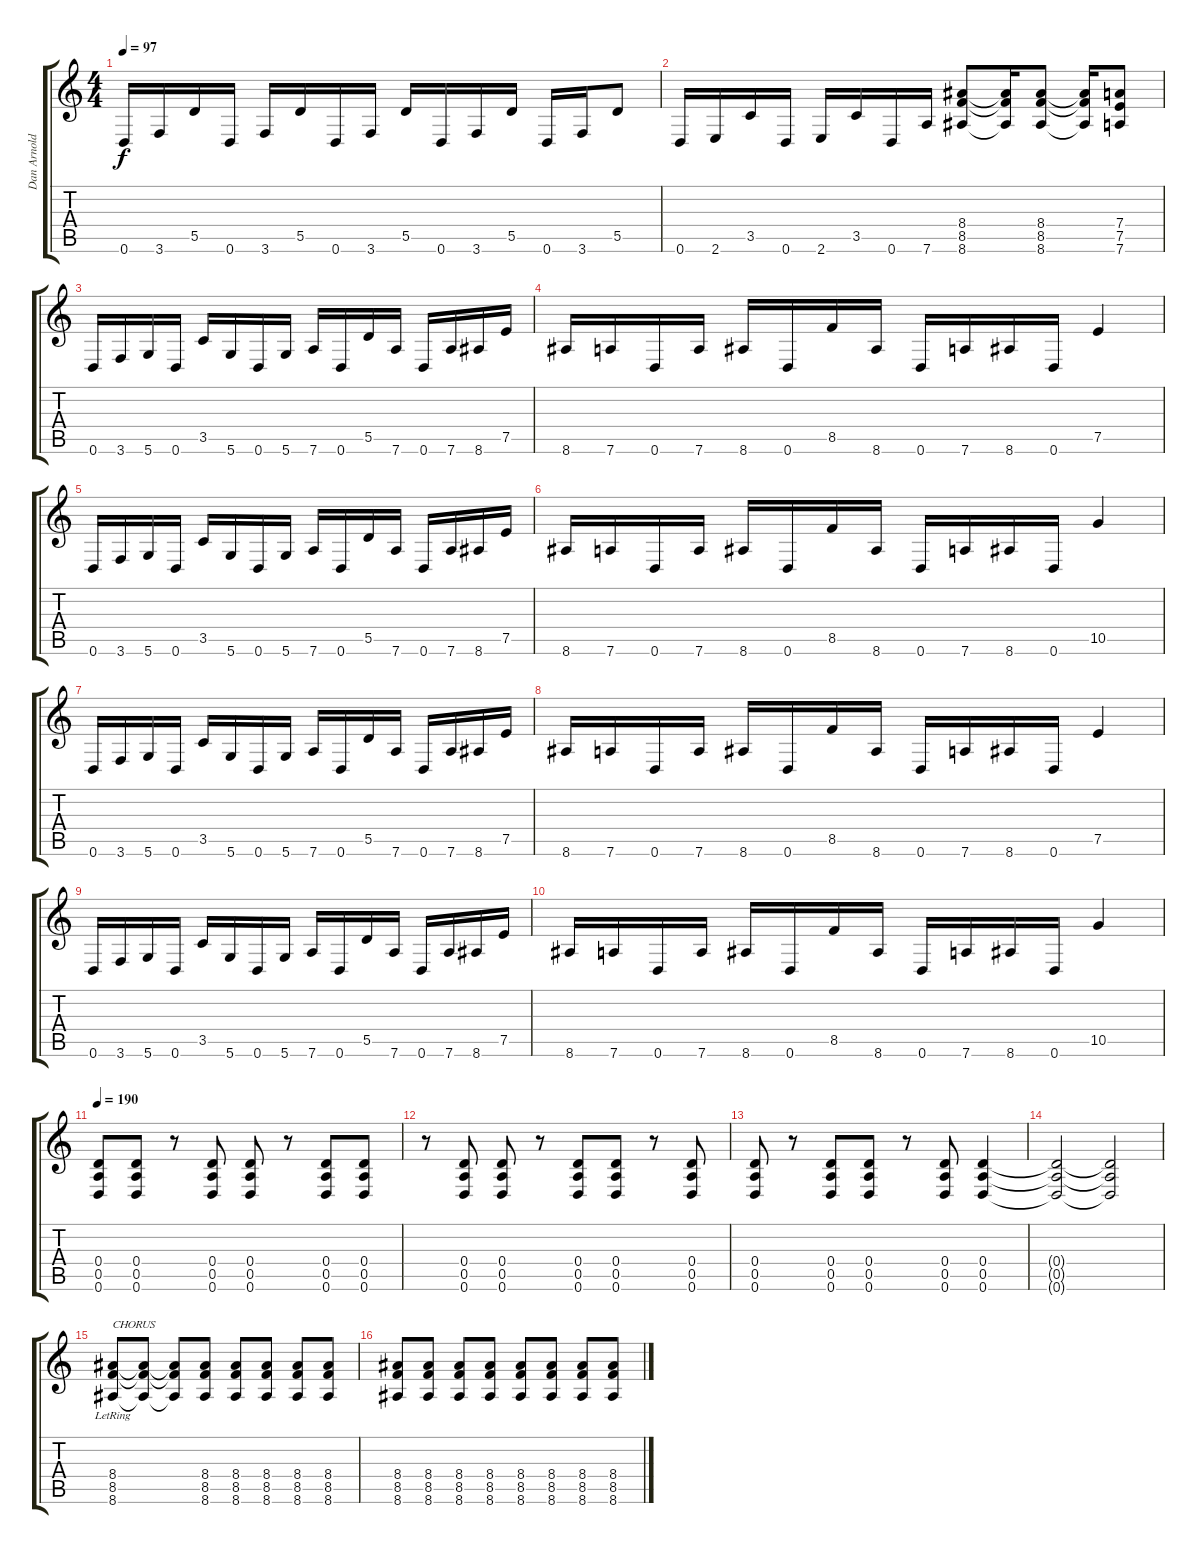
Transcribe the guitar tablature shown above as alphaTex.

\track ("Dan Arnold" "Dan Arnold") {instrument overdrivenguitar}
\staff {score tabs}
\tuning (E4 B3 G3 D3 A2 D2) {hide}
\ts (4 4)
\tempo 97
\clef g2
\ks c
0.6.16{dy f} 3.6.16 5.5.16 0.6.16 3.6.16 5.5.16 0.6.16 3.6.16 5.5.16 0.6.16 3.6.16 5.5.16 0.6.16 3.6.16 5.5.8 |
0.6.16 2.6.16 3.5.16 0.6.16 2.6.16 3.5.16 0.6.16 7.6.16 (8.4 8.5 8.6).8 (8.4{t} 8.5{t} 8.6{t}).16 (8.4 8.5 8.6).8 (8.4{t} 8.5{t} 8.6{t}).16 (7.4 7.5 7.6).8 |
0.6.16 3.6.16 5.6.16 0.6.16 3.5.16 5.6.16 0.6.16 5.6.16 7.6.16 0.6.16 5.5.16 7.6.16 0.6.16 7.6.16 8.6.16 7.5.16 |
8.6.16 7.6.16 0.6.16 7.6.16 8.6.16 0.6.16 8.5.16 8.6.16 0.6.16 7.6.16 8.6.16 0.6.16 7.5.4 |
0.6.16 3.6.16 5.6.16 0.6.16 3.5.16 5.6.16 0.6.16 5.6.16 7.6.16 0.6.16 5.5.16 7.6.16 0.6.16 7.6.16 8.6.16 7.5.16 |
8.6.16 7.6.16 0.6.16 7.6.16 8.6.16 0.6.16 8.5.16 8.6.16 0.6.16 7.6.16 8.6.16 0.6.16 10.5.4 |
0.6.16 3.6.16 5.6.16 0.6.16 3.5.16 5.6.16 0.6.16 5.6.16 7.6.16 0.6.16 5.5.16 7.6.16 0.6.16 7.6.16 8.6.16 7.5.16 |
8.6.16 7.6.16 0.6.16 7.6.16 8.6.16 0.6.16 8.5.16 8.6.16 0.6.16 7.6.16 8.6.16 0.6.16 7.5.4 |
0.6.16 3.6.16 5.6.16 0.6.16 3.5.16 5.6.16 0.6.16 5.6.16 7.6.16 0.6.16 5.5.16 7.6.16 0.6.16 7.6.16 8.6.16 7.5.16 |
8.6.16 7.6.16 0.6.16 7.6.16 8.6.16 0.6.16 8.5.16 8.6.16 0.6.16 7.6.16 8.6.16 0.6.16 10.5.4 |
\tempo 190
(0.4 0.5 0.6).8 (0.4 0.5 0.6).8 r.8 (0.4 0.5 0.6).8 (0.4 0.5 0.6).8 r.8 (0.4 0.5 0.6).8 (0.4 0.5 0.6).8 |
r.8 (0.4 0.5 0.6).8 (0.4 0.5 0.6).8 r.8 (0.4 0.5 0.6).8 (0.4 0.5 0.6).8 r.8 (0.4 0.5 0.6).8 |
(0.4 0.5 0.6).8 r.8 (0.4 0.5 0.6).8 (0.4 0.5 0.6).8 r.8 (0.4 0.5 0.6).8 (0.4 0.5 0.6).4 |
(0.4{t} 0.5{t} 0.6{t}).2 (0.4{t} 0.5{t} 0.6{t}).2 |
(8.4{lr} 8.5 8.6).8{txt "CHORUS"} (8.4{t} 8.5{t} 8.6{t}).8 (8.4{t} 8.5{t} 8.6{t}).8 (8.4 8.5 8.6).8 (8.4 8.5 8.6).8 (8.4 8.5 8.6).8 (8.4 8.5 8.6).8 (8.4 8.5 8.6).8 |
(8.4 8.5 8.6).8 (8.4 8.5 8.6).8 (8.4 8.5 8.6).8 (8.4 8.5 8.6).8 (8.4 8.5 8.6).8 (8.4 8.5 8.6).8 (8.4 8.5 8.6).8 (8.4 8.5 8.6).8
